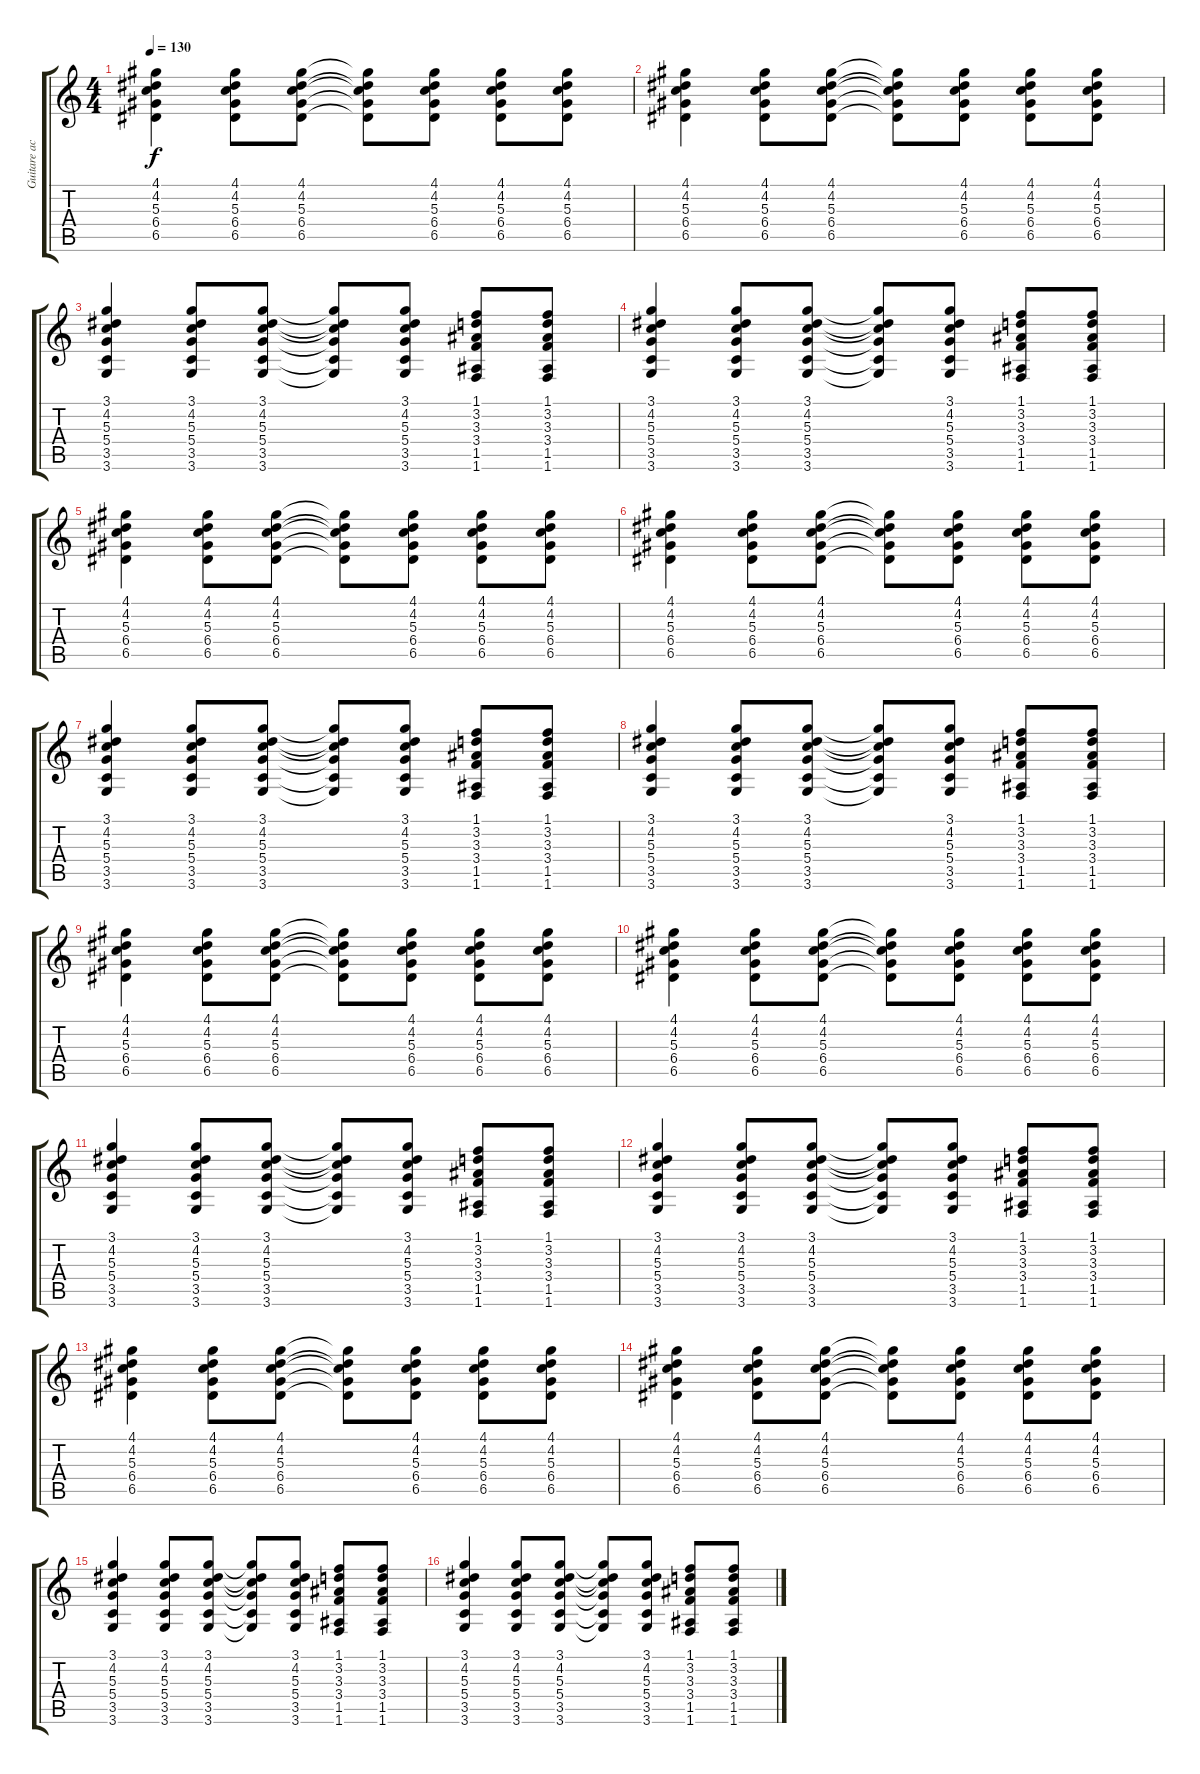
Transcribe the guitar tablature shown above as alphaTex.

\track ("Guitare accoust" "Guitare ac") {instrument acousticguitarsteel}
\staff {score tabs}
\tuning (E4 B3 G3 D3 A2 E2) {hide}
\ts (4 4)
\tempo 130
\clef g2
\ks c
(4.1 4.2 5.3 6.4 6.5).4{dy f} (4.1 4.2 5.3 6.4 6.5).8 (4.1 4.2 5.3 6.4 6.5).8 (4.1{t} 4.2{t} 5.3{t} 6.4{t} 6.5{t}).8 (4.1 4.2 5.3 6.4 6.5).8 (4.1 4.2 5.3 6.4 6.5).8 (4.1 4.2 5.3 6.4 6.5).8 |
(4.1 4.2 5.3 6.4 6.5).4 (4.1 4.2 5.3 6.4 6.5).8 (4.1 4.2 5.3 6.4 6.5).8 (4.1{t} 4.2{t} 5.3{t} 6.4{t} 6.5{t}).8 (4.1 4.2 5.3 6.4 6.5).8 (4.1 4.2 5.3 6.4 6.5).8 (4.1 4.2 5.3 6.4 6.5).8 |
(3.1 4.2 5.3 5.4 3.5 3.6).4 (3.1 4.2 5.3 5.4 3.5 3.6).8 (3.1 4.2 5.3 5.4 3.5 3.6).8 (3.1{t} 4.2{t} 5.3{t} 5.4{t} 3.5{t} 3.6{t}).8 (3.1 4.2 5.3 5.4 3.5 3.6).8 (1.1 3.2 3.3 3.4 1.5 1.6).8 (1.1 3.2 3.3 3.4 1.5 1.6).8 |
(3.1 4.2 5.3 5.4 3.5 3.6).4 (3.1 4.2 5.3 5.4 3.5 3.6).8 (3.1 4.2 5.3 5.4 3.5 3.6).8 (3.1{t} 4.2{t} 5.3{t} 5.4{t} 3.5{t} 3.6{t}).8 (3.1 4.2 5.3 5.4 3.5 3.6).8 (1.1 3.2 3.3 3.4 1.5 1.6).8 (1.1 3.2 3.3 3.4 1.5 1.6).8 |
(4.1 4.2 5.3 6.4 6.5).4 (4.1 4.2 5.3 6.4 6.5).8 (4.1 4.2 5.3 6.4 6.5).8 (4.1{t} 4.2{t} 5.3{t} 6.4{t} 6.5{t}).8 (4.1 4.2 5.3 6.4 6.5).8 (4.1 4.2 5.3 6.4 6.5).8 (4.1 4.2 5.3 6.4 6.5).8 |
(4.1 4.2 5.3 6.4 6.5).4 (4.1 4.2 5.3 6.4 6.5).8 (4.1 4.2 5.3 6.4 6.5).8 (4.1{t} 4.2{t} 5.3{t} 6.4{t} 6.5{t}).8 (4.1 4.2 5.3 6.4 6.5).8 (4.1 4.2 5.3 6.4 6.5).8 (4.1 4.2 5.3 6.4 6.5).8 |
(3.1 4.2 5.3 5.4 3.5 3.6).4 (3.1 4.2 5.3 5.4 3.5 3.6).8 (3.1 4.2 5.3 5.4 3.5 3.6).8 (3.1{t} 4.2{t} 5.3{t} 5.4{t} 3.5{t} 3.6{t}).8 (3.1 4.2 5.3 5.4 3.5 3.6).8 (1.1 3.2 3.3 3.4 1.5 1.6).8 (1.1 3.2 3.3 3.4 1.5 1.6).8 |
(3.1 4.2 5.3 5.4 3.5 3.6).4 (3.1 4.2 5.3 5.4 3.5 3.6).8 (3.1 4.2 5.3 5.4 3.5 3.6).8 (3.1{t} 4.2{t} 5.3{t} 5.4{t} 3.5{t} 3.6{t}).8 (3.1 4.2 5.3 5.4 3.5 3.6).8 (1.1 3.2 3.3 3.4 1.5 1.6).8 (1.1 3.2 3.3 3.4 1.5 1.6).8 |
(4.1 4.2 5.3 6.4 6.5).4 (4.1 4.2 5.3 6.4 6.5).8 (4.1 4.2 5.3 6.4 6.5).8 (4.1{t} 4.2{t} 5.3{t} 6.4{t} 6.5{t}).8 (4.1 4.2 5.3 6.4 6.5).8 (4.1 4.2 5.3 6.4 6.5).8 (4.1 4.2 5.3 6.4 6.5).8 |
(4.1 4.2 5.3 6.4 6.5).4 (4.1 4.2 5.3 6.4 6.5).8 (4.1 4.2 5.3 6.4 6.5).8 (4.1{t} 4.2{t} 5.3{t} 6.4{t} 6.5{t}).8 (4.1 4.2 5.3 6.4 6.5).8 (4.1 4.2 5.3 6.4 6.5).8 (4.1 4.2 5.3 6.4 6.5).8 |
(3.1 4.2 5.3 5.4 3.5 3.6).4 (3.1 4.2 5.3 5.4 3.5 3.6).8 (3.1 4.2 5.3 5.4 3.5 3.6).8 (3.1{t} 4.2{t} 5.3{t} 5.4{t} 3.5{t} 3.6{t}).8 (3.1 4.2 5.3 5.4 3.5 3.6).8 (1.1 3.2 3.3 3.4 1.5 1.6).8 (1.1 3.2 3.3 3.4 1.5 1.6).8 |
(3.1 4.2 5.3 5.4 3.5 3.6).4 (3.1 4.2 5.3 5.4 3.5 3.6).8 (3.1 4.2 5.3 5.4 3.5 3.6).8 (3.1{t} 4.2{t} 5.3{t} 5.4{t} 3.5{t} 3.6{t}).8 (3.1 4.2 5.3 5.4 3.5 3.6).8 (1.1 3.2 3.3 3.4 1.5 1.6).8 (1.1 3.2 3.3 3.4 1.5 1.6).8 |
(4.1 4.2 5.3 6.4 6.5).4 (4.1 4.2 5.3 6.4 6.5).8 (4.1 4.2 5.3 6.4 6.5).8 (4.1{t} 4.2{t} 5.3{t} 6.4{t} 6.5{t}).8 (4.1 4.2 5.3 6.4 6.5).8 (4.1 4.2 5.3 6.4 6.5).8 (4.1 4.2 5.3 6.4 6.5).8 |
(4.1 4.2 5.3 6.4 6.5).4 (4.1 4.2 5.3 6.4 6.5).8 (4.1 4.2 5.3 6.4 6.5).8 (4.1{t} 4.2{t} 5.3{t} 6.4{t} 6.5{t}).8 (4.1 4.2 5.3 6.4 6.5).8 (4.1 4.2 5.3 6.4 6.5).8 (4.1 4.2 5.3 6.4 6.5).8 |
(3.1 4.2 5.3 5.4 3.5 3.6).4 (3.1 4.2 5.3 5.4 3.5 3.6).8 (3.1 4.2 5.3 5.4 3.5 3.6).8 (3.1{t} 4.2{t} 5.3{t} 5.4{t} 3.5{t} 3.6{t}).8 (3.1 4.2 5.3 5.4 3.5 3.6).8 (1.1 3.2 3.3 3.4 1.5 1.6).8 (1.1 3.2 3.3 3.4 1.5 1.6).8 |
(3.1 4.2 5.3 5.4 3.5 3.6).4 (3.1 4.2 5.3 5.4 3.5 3.6).8 (3.1 4.2 5.3 5.4 3.5 3.6).8 (3.1{t} 4.2{t} 5.3{t} 5.4{t} 3.5{t} 3.6{t}).8 (3.1 4.2 5.3 5.4 3.5 3.6).8 (1.1 3.2 3.3 3.4 1.5 1.6).8 (1.1 3.2 3.3 3.4 1.5 1.6).8
